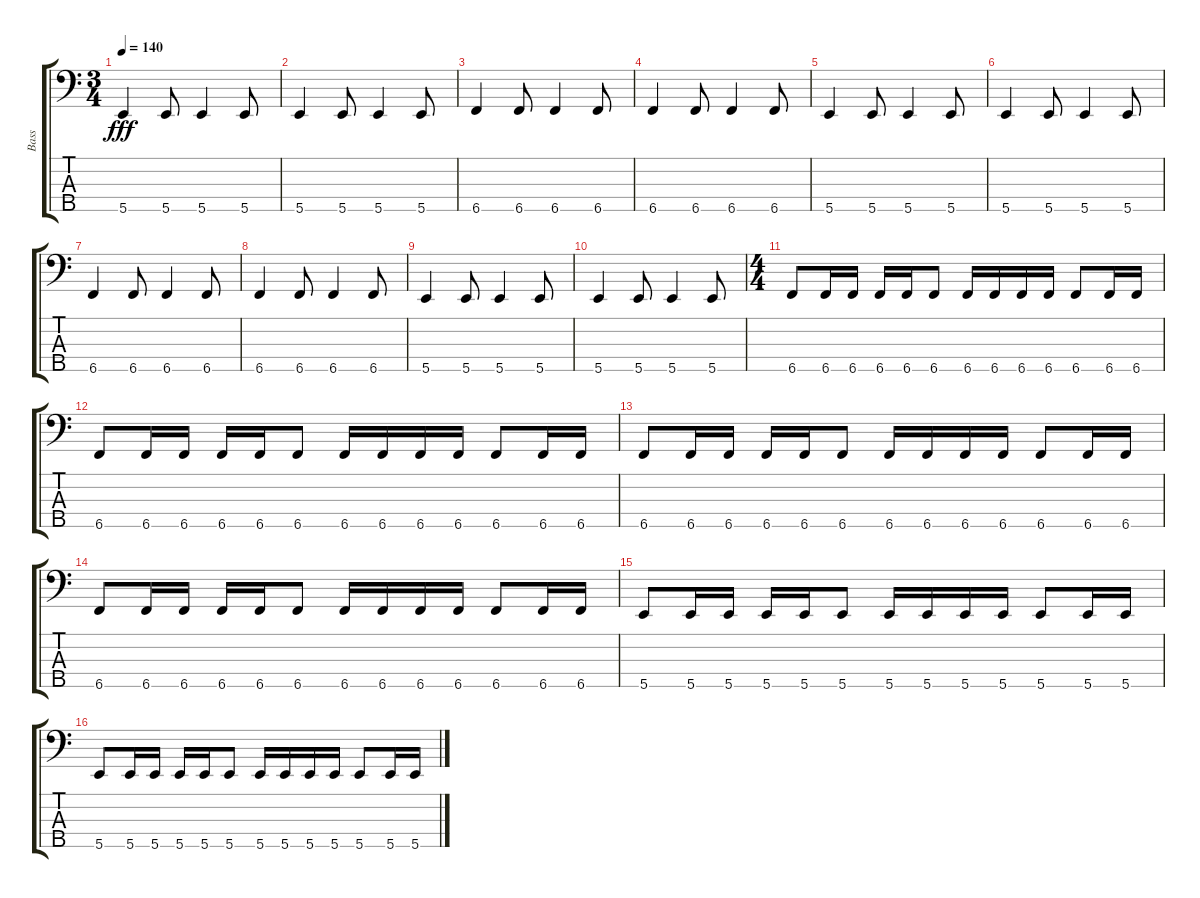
\track ("Bass" "Bass") {instrument fretlessbass}
\staff {score tabs}
\tuning (G2 D2 A1 E1 B0) {hide}
\ts (3 4)
\tempo 140
\clef f4
\ks c
5.5.4{dy fff} 5.5.8 5.5.4 5.5.8 |
5.5.4 5.5.8 5.5.4 5.5.8 |
6.5.4 6.5.8 6.5.4 6.5.8 |
6.5.4 6.5.8 6.5.4 6.5.8 |
5.5.4 5.5.8 5.5.4 5.5.8 |
5.5.4 5.5.8 5.5.4 5.5.8 |
6.5.4 6.5.8 6.5.4 6.5.8 |
6.5.4 6.5.8 6.5.4 6.5.8 |
5.5.4 5.5.8 5.5.4 5.5.8 |
5.5.4 5.5.8 5.5.4 5.5.8 |
\ts (4 4)
6.5.8 6.5.16 6.5.16 6.5.16 6.5.16 6.5.8 6.5.16 6.5.16 6.5.16 6.5.16 6.5.8 6.5.16 6.5.16 |
6.5.8 6.5.16 6.5.16 6.5.16 6.5.16 6.5.8 6.5.16 6.5.16 6.5.16 6.5.16 6.5.8 6.5.16 6.5.16 |
6.5.8 6.5.16 6.5.16 6.5.16 6.5.16 6.5.8 6.5.16 6.5.16 6.5.16 6.5.16 6.5.8 6.5.16 6.5.16 |
6.5.8 6.5.16 6.5.16 6.5.16 6.5.16 6.5.8 6.5.16 6.5.16 6.5.16 6.5.16 6.5.8 6.5.16 6.5.16 |
5.5.8 5.5.16 5.5.16 5.5.16 5.5.16 5.5.8 5.5.16 5.5.16 5.5.16 5.5.16 5.5.8 5.5.16 5.5.16 |
5.5.8 5.5.16 5.5.16 5.5.16 5.5.16 5.5.8 5.5.16 5.5.16 5.5.16 5.5.16 5.5.8 5.5.16 5.5.16
